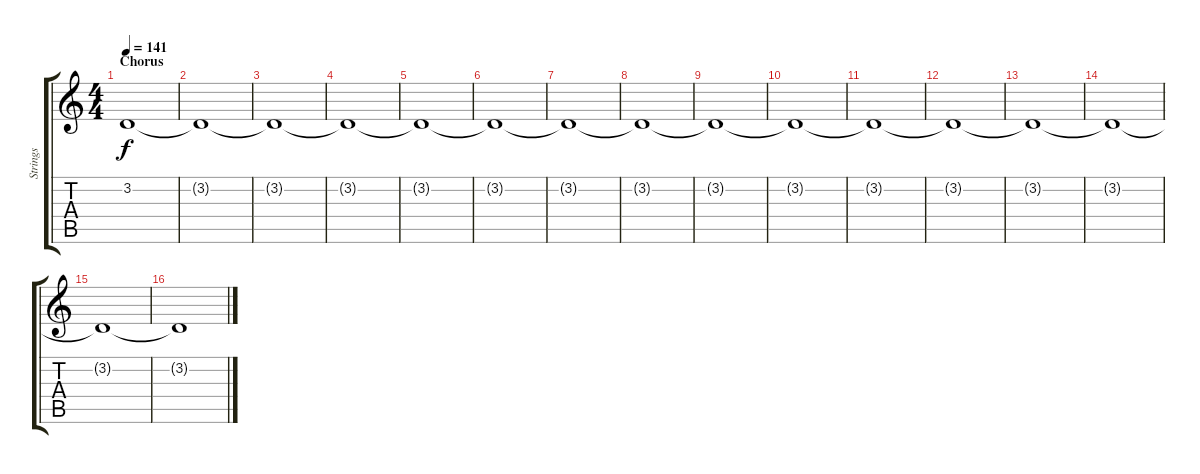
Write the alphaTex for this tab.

\track ("Strings" "Strings") {instrument stringensemble2}
\staff {score tabs}
\tuning (E4 B3 G3 D3 A2 E2) {hide}
\ts (4 4)
\section ("" "Chorus")
\tempo 141
\clef g2
\ks c
3.2{t}.1{dy f} |
3.2{t}.1 |
3.2{t}.1 |
3.2{t}.1 |
3.2{t}.1 |
3.2{t}.1 |
3.2{t}.1 |
3.2{t}.1 |
3.2{t}.1 |
3.2{t}.1 |
3.2{t}.1 |
3.2{t}.1 |
3.2{t}.1 |
3.2{t}.1 |
3.2{t}.1 |
3.2{t}.1
